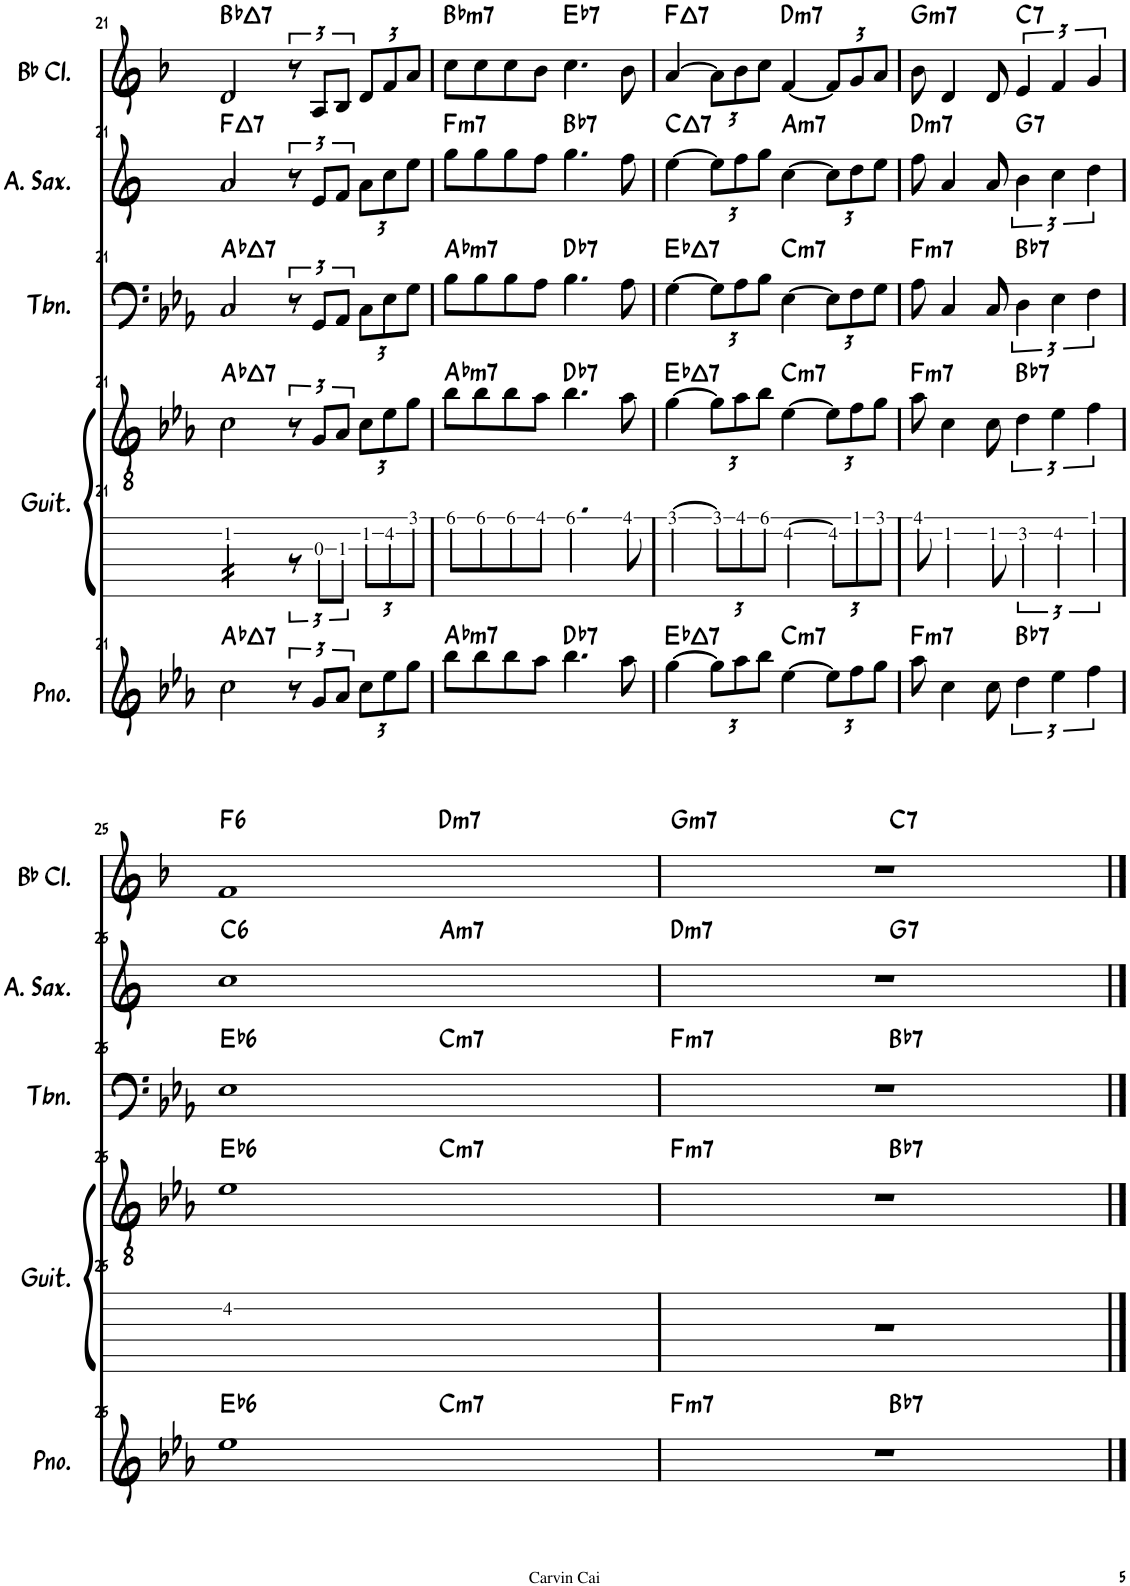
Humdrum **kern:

**kern	**harte	**kern	**kern	**harte	**kern	**harte	**kern	**harte	**kern	**harte
*part5	*part5	*part4	*part4	*part4	*part3	*part3	*part2	*part2	*part1	*part1
*staff6	*	*staff5	*staff4	*	*staff3	*	*staff2	*	*staff1	*
*I"钢琴	*	*I"原音吉他	*	*	*I"长号	*	*I"中音萨克斯	*	*I"降B调单簧管	*
!!LO:PB:g=z
*clefG2	*	*	*clefGv2	*	*clefF4	*	*clefG2	*	*clefG2	*
*	*	*	*	*	*	*	*Trd5c9	*	*Trd1c2	*
*k[b-e-a-]	*	*k[b-e-a-]	*k[b-e-a-]	*	*k[b-e-a-]	*	*k[]	*	*k[b-]	*
*M4/4	*	*M4/4	*M4/4	*	*M4/4	*	*M4/4	*	*M4/4	*
=21	=21	=21	=21	=21	=21	=21	=21	=21	=21	=21
!	!LO:H:kt=7	!	!	!LO:H:kt=7	!	!LO:H:kt=7	!	!LO:H:kt=7	!	!LO:H:kt=7
2cc\	Ab:maj7	2c\	2c\	Ab:maj7	2C/	Ab:maj7	2a/	F:maj7	2d/	Bb:maj7
12r	.	12r	12r	.	12r	.	12r	.	12r	.
12g/L	.	12G\L	12G/L	.	12GG/L	.	12e/L	.	12A/L	.
12a-/J	.	12A-\J	12A-/J	.	12AA-/J	.	12f/J	.	12B-/J	.
*Xbrackettup	*	*Xbrackettup	*Xbrackettup	*	*Xbrackettup	*	*Xbrackettup	*	*Xbrackettup	*
12cc\L	.	12c\L	12c\L	.	12C\L	.	12a\L	.	12d/L	.
12ee-\	.	12e-\	12e-\	.	12E-\	.	12cc\	.	12f/	.
12gg\J	.	12g\J	12g\J	.	12G\J	.	12ee\J	.	12a/J	.
=22	=22	=22	=22	=22	=22	=22	=22	=22	=22	=22
!	!LO:H:kt=m7	!	!	!LO:H:kt=m7	!	!LO:H:kt=m7	!	!LO:H:kt=m7	!	!LO:H:kt=m7
8bb-\L	Ab:min7	8b-\L	8b-\L	Ab:min7	8B-\L	Ab:min7	8gg\L	F:min7	8cc\L	Bb:min7
8bb-\	.	8b-\	8b-\	.	8B-\	.	8gg\	.	8cc\	.
8bb-\	.	8b-\	8b-\	.	8B-\	.	8gg\	.	8cc\	.
8aa-\J	.	8a-\J	8a-\J	.	8A-\J	.	8ff\J	.	8b-\J	.
!	!LO:H:kt=7	!	!	!LO:H:kt=7	!	!LO:H:kt=7	!	!LO:H:kt=7	!	!LO:H:kt=7
4.bb-\	Db:7	4.b-\	4.b-\	Db:7	4.B-\	Db:7	4.gg\	Bb:7	4.cc\	Eb:7
8aa-\	.	8a-\	8a-\	.	8A-\	.	8ff\	.	8b-\	.
=23	=23	=23	=23	=23	=23	=23	=23	=23	=23	=23
!	!LO:H:kt=7	!	!	!LO:H:kt=7	!	!LO:H:kt=7	!	!LO:H:kt=7	!	!LO:H:kt=7
[4gg\	Eb:maj7	[4g\	[4g\	Eb:maj7	[4G\	Eb:maj7	[4ee\	C:maj7	[4a/	F:maj7
12gg\L]	.	12g\L]	12g\L]	.	12G\L]	.	12ee\L]	.	12a\L]	.
12aa-\	.	12a-\	12a-\	.	12A-\	.	12ff\	.	12b-\	.
12bb-\J	.	12b-\J	12b-\J	.	12B-\J	.	12gg\J	.	12cc\J	.
!	!LO:H:kt=m7	!	!	!LO:H:kt=m7	!	!LO:H:kt=m7	!	!LO:H:kt=m7	!	!LO:H:kt=m7
[4ee-\	C:min7	[4e-\	[4e-\	C:min7	[4E-\	C:min7	[4cc\	A:min7	[4f/	D:min7
12ee-\L]	.	12e-\L]	12e-\L]	.	12E-\L]	.	12cc\L]	.	12f/L]	.
12ff\	.	12f\	12f\	.	12F\	.	12dd\	.	12g/	.
12gg\J	.	12g\J	12g\J	.	12G\J	.	12ee\J	.	12a/J	.
=24	=24	=24	=24	=24	=24	=24	=24	=24	=24	=24
!	!LO:H:kt=m7	!	!	!LO:H:kt=m7	!	!LO:H:kt=m7	!	!LO:H:kt=m7	!	!LO:H:kt=m7
8aa-\	F:min7	8a-\	8a-\	F:min7	8A-\	F:min7	8ff\	D:min7	8b-\	G:min7
4cc\	.	4c\	4c\	.	4C/	.	4a/	.	4d/	.
8cc\	.	8c\	8c\	.	8C/	.	8a/	.	8d/	.
*brackettup	*	*brackettup	*brackettup	*	*brackettup	*	*brackettup	*	*brackettup	*
!	!LO:H:kt=7	!	!	!LO:H:kt=7	!	!LO:H:kt=7	!	!LO:H:kt=7	!	!LO:H:kt=7
6dd\	Bb:7	6d\	6d\	Bb:7	6D\	Bb:7	6b\	G:7	6e/	C:7
6ee-\	.	6e-\	6e-\	.	6E-\	.	6cc\	.	6f/	.
6ff\	.	6f\	6f\	.	6F\	.	6dd\	.	6g/	.
!!LO:LB:g=z
=25	=25	=25	=25	=25	=25	=25	=25	=25	=25	=25
!	!LO:H:kt=6	!	!	!LO:H:kt=6	!	!LO:H:kt=6	!	!LO:H:kt=6	!	!LO:H:kt=6
*^	*	*	*^	*	*^	*	*^	*	*^	*
1ee-	2ryy	Eb:maj6	1e-	1e-	2ryy	Eb:maj6	1E-	2ryy	Eb:maj6	1cc	2ryy	C:maj6	1f	2ryy	F:maj6
!	!	!LO:H:kt=m7	!	!	!	!LO:H:kt=m7	!	!	!LO:H:kt=m7	!	!	!LO:H:kt=m7	!	!	!LO:H:kt=m7
.	2ryy	C:min7	.	.	2ryy	C:min7	.	2ryy	C:min7	.	2ryy	A:min7	.	2ryy	D:min7
=26	=26	=26	=26	=26	=26	=26	=26	=26	=26	=26	=26	=26	=26	=26	=26
!	!	!LO:H:kt=m7	!	!	!	!LO:H:kt=m7	!	!	!LO:H:kt=m7	!	!	!LO:H:kt=m7	!	!	!LO:H:kt=m7
1r	2ryy	F:min7	1r	1r	2ryy	F:min7	1r	2ryy	F:min7	1r	2ryy	D:min7	1r	2ryy	G:min7
!	!	!LO:H:kt=7	!	!	!	!LO:H:kt=7	!	!	!LO:H:kt=7	!	!	!LO:H:kt=7	!	!	!LO:H:kt=7
.	2ryy	Bb:7	.	.	2ryy	Bb:7	.	2ryy	Bb:7	.	2ryy	G:7	.	2ryy	C:7
*	*	*	*	*v	*v	*	*	*	*	*v	*v	*	*v	*v	*
*v	*v	*	*	*	*	*v	*v	*	*	*	*	*
==	==	==	==	==	==	==	==	==	==	==
*-	*-	*-	*-	*-	*-	*-	*-	*-	*-	*-
